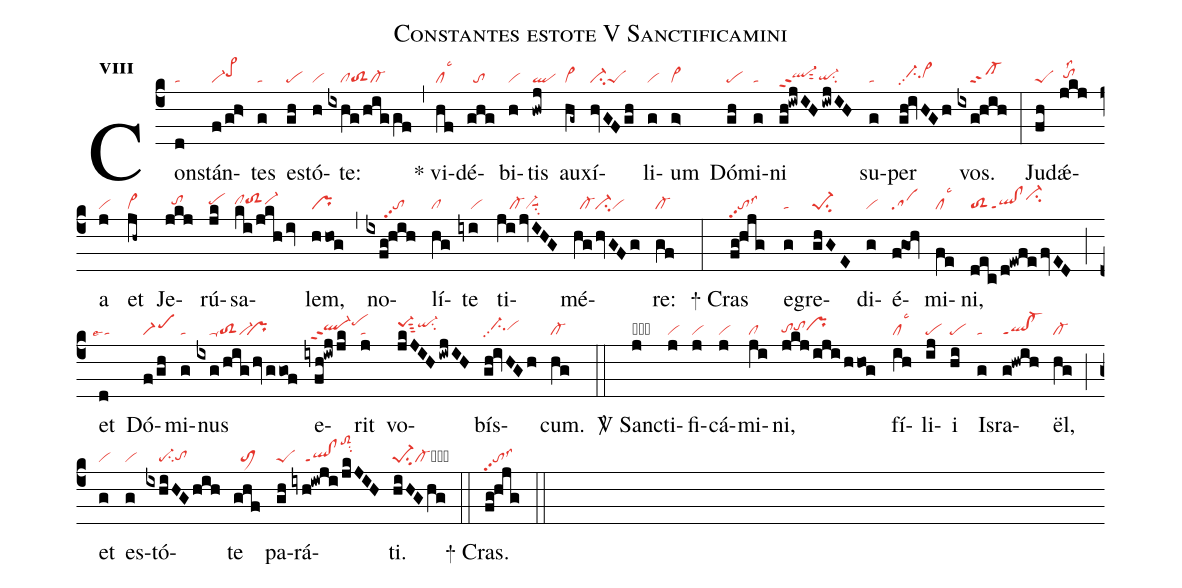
name:Constantes estote V Sanctificamini;
office-part:re;
mode:8;
nabc-lines:1;
%%
initial-style: 1;
name: Constantes estote;
mode: 8;
office-part: Responsorium;
annotation: Resp.;
annotation: viii;
nabc-lines: 1;
%%
(c4) Con(d|ta)stán(f/gh>|vi-pe>hi)tes(g|ta) es(gh|pe)tó(h|vi)te:(ixhg/higgf|////cltoS2cl-) (,) <sp>*</sp> vi(hf|cllsc3)dé(ghg|//to)bi(h|vi)tis(hwj|ql) au(hg~|vi>)xí(hvGFgh|ci-peS)li(g|vi)um(g>|vi>) Dó(gh|pe)mi(g|ta)ni(gh!iwjIH/iwjIH|ql-hhppt2sut2qi-hgsu2) su(g|ta)per(gh!ivHGh|//ci-hhpp2vi>hh) vos.(ixg!hih|////cl-ppt2) (:) Ju(fh|peS)dǽ(jkj|/tohhlss2)a(j|vi) et(jh~|vi>) Je(jkj|//tohh)rú(jk|pehh)sa(ki/jkh/iv|clhhtoS2hhvi-hh)lem,(hhog|pr) (,) no(ixfg!hih|//////topp2)lí(hg|cl)te(iyi|////vi) ti(ji/jvIHG|////cl-vi-suu1su2)mé(hg/hvGFg|//cl-ci-vi)re:(gf|cl-) (:)
<sp>+</sp> Cras(fg!hjg|topp2lss3) e(g|ta)gre(ghGE|pe-1su2)di(g|vi)é(f!goh|sa)mi(fe|cllsc3)ni,(dec/d!ewfe/fvED|toS2ql!clppt1ci-hj) (;) et(d|``talse4) Dó(f/gh|scM1)mi(g|ta)nus(ixg/hig/hvggof|////ta-toS2vi-``pr) e(iyfh!iwjjk|//ql-hhppt2pehj)rit(j|ta) vo(jkJIH/iwjIH|pe-1hisut3qi-hisu2)bís(gh!ivHGh|//ci-hhpp2vihh)cum.(hg|cl-) (::)

<sp>V/</sp> Sanc(j|obvilss2lsew3)ti(j|vi)fi(j|vi)cá(j|vi)mi(ji|cl)ni,(jkj/iji/hhog|tohgtohhprhh) fí(ih|cllsc3)li(ij|pe)i(hi|pe) Is(g|ta)ra(g!hwih|ql!cl-ppt1)ël,(hg|cl-) (;) et(g|vi) es(g|vi)tó(ixhiHGhih|////pe-su2tohg)te(ghf|//toM1) pa(gh|peS)rá(iyh!iwji/jkJIH|////ql!clppt1toS2hmsu2)ti.(hiHGhg|pe-1su2cl-cb) (::)
<sp>+</sp> Cras.(fg!hjg|topp2lss3) (::)
